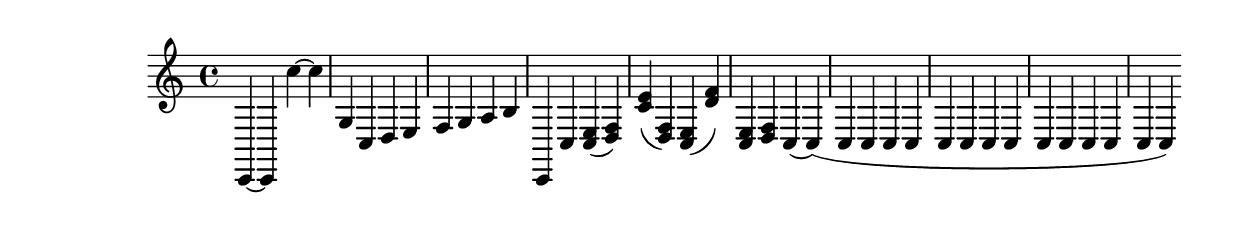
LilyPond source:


\version "1.3.117";

\score{
	\notes\transpose c'{

		c,4 ~ c, c'' ~ c'' ~ g ~ c ~
		d ~ e ~ f ~ g ~
		a ~ b ~ c, ~ c

		< c e ( > <)d f> 
		\transpose c''
		< c e ( > <)d f>
		\transpose c'
		< c e ( > <)d' f'>
		< { c ~ d }
		  { e ~ f }
		>
%	\context Staff <
%	{ \stemUp c'8 ~g ~e( ~c~ [c'~ g' e' )c'] c'' ~ c'' c~c }
%	{ \stemDown c (e g )c'~( [b a g )d]   	r2 } 
%	>

	{

		c4()c( c c  |
		c c c c |
		c c c c |
		c c c )c |
	}
	}
}
